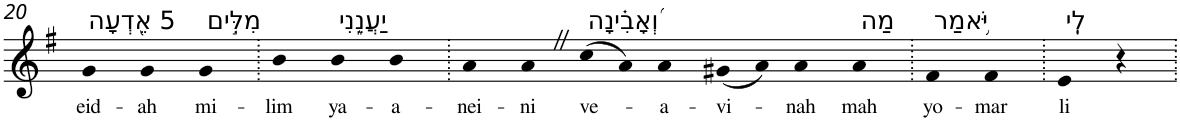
**kern	**text
*part1	*part1
*staff1	*staff1
*I"Piano	*
*I'Pno	*
!!LO:PB:g=z
*clefG2	*
*k[f#]	*
*G:	*
=20	=20
!LO:TX:a:t=5 אֵ֭דְעָה	!
!	!LO:LY:b
4g	eid-
!	!LO:LY:b
4g	-ah
!LO:TX:a:t=מִלִּ֣ים	!
!	!LO:LY:b
4g	mi-
=21.	=21.
!	!LO:LY:b
4b	-lim
!LO:TX:a:t=יַעֲנֵ֑נִי	!
!	!LO:LY:b
4b	ya-
!	!LO:LY:b
4b	-a-
=22.	=22.
!	!LO:LY:b
4a	-nei-
!	!LO:LY:b
4aZ	-ni
!LO:TX:a:t=וְ֝אָבִ֗ינָה	!
!	!LO:LY:b
(8cc	ve-
8a)	.
!	!LO:LY:b
4a	-a-
!	!LO:LY:b
(8g#X	-vi-
8a)	.
!	!LO:LY:b
4a	-nah
!LO:TX:a:t=מַה	!
!	!LO:LY:b
4a	mah
=23.	=23.
!LO:TX:a:t=יֹּ֥אמַר	!
!	!LO:LY:b
4f#	yo-
!	!LO:LY:b
4f#	-mar
=24.	=24.
!LO:TX:a:t=לִֽי	!
!	!LO:LY:b
4e	li
4r	.
=.	=.
*-	*-
